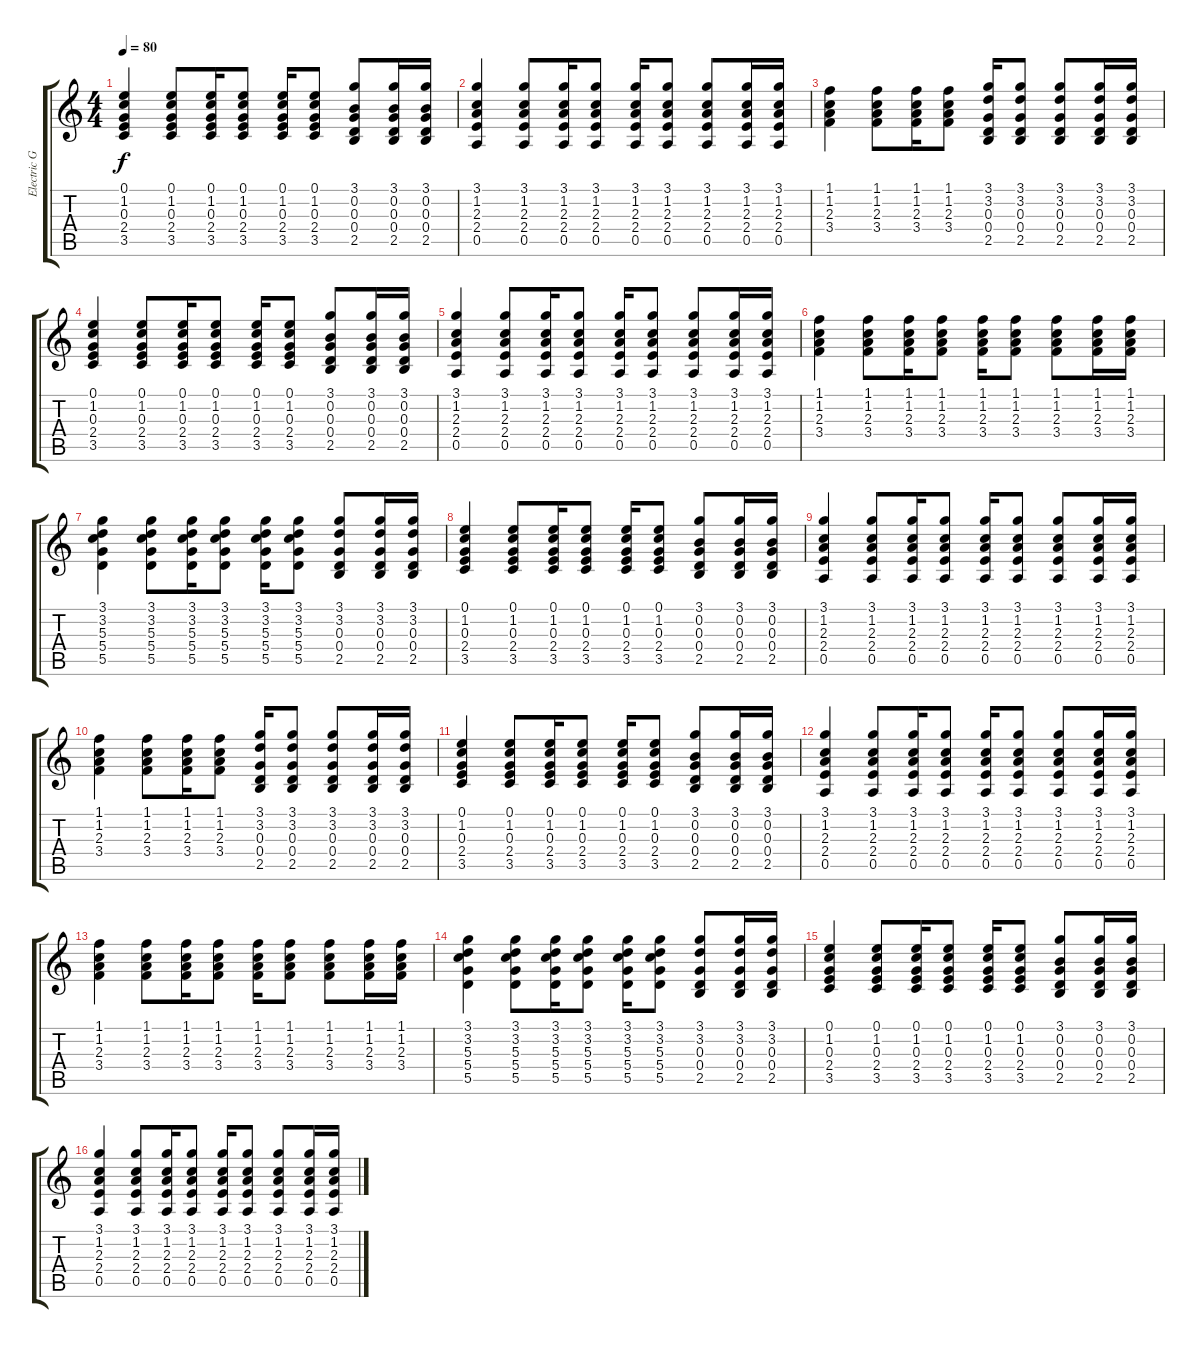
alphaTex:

\track ("Electric Guitar (Drive)" "Electric G") {instrument overdrivenguitar}
\staff {score tabs}
\tuning (E4 B3 G3 D3 A2 E2) {hide}
\ts (4 4)
\tempo 80
\clef g2
\ks c
(0.1 1.2 0.3 2.4 3.5).4{dy f} (0.1 1.2 0.3 2.4 3.5).8 (0.1 1.2 0.3 2.4 3.5).16 (0.1 1.2 0.3 2.4 3.5).8 (0.1 1.2 0.3 2.4 3.5).16 (0.1 1.2 0.3 2.4 3.5).8 (3.1 0.2 0.3 0.4 2.5).8 (3.1 0.2 0.3 0.4 2.5).16 (3.1 0.2 0.3 0.4 2.5).16 |
(3.1 1.2 2.3 2.4 0.5).4 (3.1 1.2 2.3 2.4 0.5).8 (3.1 1.2 2.3 2.4 0.5).16 (3.1 1.2 2.3 2.4 0.5).8 (3.1 1.2 2.3 2.4 0.5).16 (3.1 1.2 2.3 2.4 0.5).8 (3.1 1.2 2.3 2.4 0.5).8 (3.1 1.2 2.3 2.4 0.5).16 (3.1 1.2 2.3 2.4 0.5).16 |
(1.1 1.2 2.3 3.4).4 (1.1 1.2 2.3 3.4).8 (1.1 1.2 2.3 3.4).16 (1.1 1.2 2.3 3.4).8 (3.1 3.2 0.3 0.4 2.5).16 (3.1 3.2 0.3 0.4 2.5).8 (3.1 3.2 0.3 0.4 2.5).8 (3.1 3.2 0.3 0.4 2.5).16 (3.1 3.2 0.3 0.4 2.5).16 |
(0.1 1.2 0.3 2.4 3.5).4 (0.1 1.2 0.3 2.4 3.5).8 (0.1 1.2 0.3 2.4 3.5).16 (0.1 1.2 0.3 2.4 3.5).8 (0.1 1.2 0.3 2.4 3.5).16 (0.1 1.2 0.3 2.4 3.5).8 (3.1 0.2 0.3 0.4 2.5).8 (3.1 0.2 0.3 0.4 2.5).16 (3.1 0.2 0.3 0.4 2.5).16 |
(3.1 1.2 2.3 2.4 0.5).4 (3.1 1.2 2.3 2.4 0.5).8 (3.1 1.2 2.3 2.4 0.5).16 (3.1 1.2 2.3 2.4 0.5).8 (3.1 1.2 2.3 2.4 0.5).16 (3.1 1.2 2.3 2.4 0.5).8 (3.1 1.2 2.3 2.4 0.5).8 (3.1 1.2 2.3 2.4 0.5).16 (3.1 1.2 2.3 2.4 0.5).16 |
(1.1 1.2 2.3 3.4).4 (1.1 1.2 2.3 3.4).8 (1.1 1.2 2.3 3.4).16 (1.1 1.2 2.3 3.4).8 (1.1 1.2 2.3 3.4).16 (1.1 1.2 2.3 3.4).8 (1.1 1.2 2.3 3.4).8 (1.1 1.2 2.3 3.4).16 (1.1 1.2 2.3 3.4).16 |
(3.1 3.2 5.3 5.4 5.5).4 (3.1 3.2 5.3 5.4 5.5).8 (3.1 3.2 5.3 5.4 5.5).16 (3.1 3.2 5.3 5.4 5.5).8 (3.1 3.2 5.3 5.4 5.5).16 (3.1 3.2 5.3 5.4 5.5).8 (3.1 3.2 0.3 0.4 2.5).8 (3.1 3.2 0.3 0.4 2.5).16 (3.1 3.2 0.3 0.4 2.5).16 |
(0.1 1.2 0.3 2.4 3.5).4 (0.1 1.2 0.3 2.4 3.5).8 (0.1 1.2 0.3 2.4 3.5).16 (0.1 1.2 0.3 2.4 3.5).8 (0.1 1.2 0.3 2.4 3.5).16 (0.1 1.2 0.3 2.4 3.5).8 (3.1 0.2 0.3 0.4 2.5).8 (3.1 0.2 0.3 0.4 2.5).16 (3.1 0.2 0.3 0.4 2.5).16 |
(3.1 1.2 2.3 2.4 0.5).4 (3.1 1.2 2.3 2.4 0.5).8 (3.1 1.2 2.3 2.4 0.5).16 (3.1 1.2 2.3 2.4 0.5).8 (3.1 1.2 2.3 2.4 0.5).16 (3.1 1.2 2.3 2.4 0.5).8 (3.1 1.2 2.3 2.4 0.5).8 (3.1 1.2 2.3 2.4 0.5).16 (3.1 1.2 2.3 2.4 0.5).16 |
(1.1 1.2 2.3 3.4).4 (1.1 1.2 2.3 3.4).8 (1.1 1.2 2.3 3.4).16 (1.1 1.2 2.3 3.4).8 (3.1 3.2 0.3 0.4 2.5).16 (3.1 3.2 0.3 0.4 2.5).8 (3.1 3.2 0.3 0.4 2.5).8 (3.1 3.2 0.3 0.4 2.5).16 (3.1 3.2 0.3 0.4 2.5).16 |
(0.1 1.2 0.3 2.4 3.5).4 (0.1 1.2 0.3 2.4 3.5).8 (0.1 1.2 0.3 2.4 3.5).16 (0.1 1.2 0.3 2.4 3.5).8 (0.1 1.2 0.3 2.4 3.5).16 (0.1 1.2 0.3 2.4 3.5).8 (3.1 0.2 0.3 0.4 2.5).8 (3.1 0.2 0.3 0.4 2.5).16 (3.1 0.2 0.3 0.4 2.5).16 |
(3.1 1.2 2.3 2.4 0.5).4 (3.1 1.2 2.3 2.4 0.5).8 (3.1 1.2 2.3 2.4 0.5).16 (3.1 1.2 2.3 2.4 0.5).8 (3.1 1.2 2.3 2.4 0.5).16 (3.1 1.2 2.3 2.4 0.5).8 (3.1 1.2 2.3 2.4 0.5).8 (3.1 1.2 2.3 2.4 0.5).16 (3.1 1.2 2.3 2.4 0.5).16 |
(1.1 1.2 2.3 3.4).4 (1.1 1.2 2.3 3.4).8 (1.1 1.2 2.3 3.4).16 (1.1 1.2 2.3 3.4).8 (1.1 1.2 2.3 3.4).16 (1.1 1.2 2.3 3.4).8 (1.1 1.2 2.3 3.4).8 (1.1 1.2 2.3 3.4).16 (1.1 1.2 2.3 3.4).16 |
(3.1 3.2 5.3 5.4 5.5).4 (3.1 3.2 5.3 5.4 5.5).8 (3.1 3.2 5.3 5.4 5.5).16 (3.1 3.2 5.3 5.4 5.5).8 (3.1 3.2 5.3 5.4 5.5).16 (3.1 3.2 5.3 5.4 5.5).8 (3.1 3.2 0.3 0.4 2.5).8 (3.1 3.2 0.3 0.4 2.5).16 (3.1 3.2 0.3 0.4 2.5).16 |
(0.1 1.2 0.3 2.4 3.5).4 (0.1 1.2 0.3 2.4 3.5).8 (0.1 1.2 0.3 2.4 3.5).16 (0.1 1.2 0.3 2.4 3.5).8 (0.1 1.2 0.3 2.4 3.5).16 (0.1 1.2 0.3 2.4 3.5).8 (3.1 0.2 0.3 0.4 2.5).8 (3.1 0.2 0.3 0.4 2.5).16 (3.1 0.2 0.3 0.4 2.5).16 |
(3.1 1.2 2.3 2.4 0.5).4 (3.1 1.2 2.3 2.4 0.5).8 (3.1 1.2 2.3 2.4 0.5).16 (3.1 1.2 2.3 2.4 0.5).8 (3.1 1.2 2.3 2.4 0.5).16 (3.1 1.2 2.3 2.4 0.5).8 (3.1 1.2 2.3 2.4 0.5).8 (3.1 1.2 2.3 2.4 0.5).16 (3.1 1.2 2.3 2.4 0.5).16
